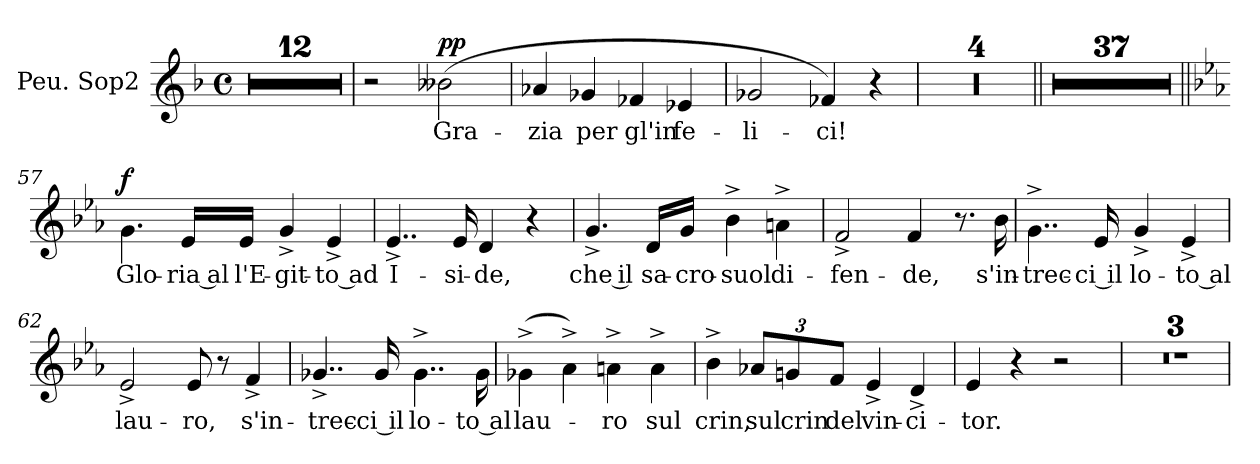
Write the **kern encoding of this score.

**kern	**text	**dynam
*part1	*part1	*part1
*staff1	*staff1	*staff1
*I"Peu. Sop2	*	*
*I'Peu. Sop2	*	*
*clefG2	*	*
*k[b-]	*	*
*M4/4	*	*
*met(c)	*	*
=1	=1	=1
1r	.	.
=2	=2	=2
1r	.	.
=3	=3	=3
1r	.	.
!!LO:LB:g=z
=4	=4	=4
1r	.	.
=5	=5	=5
1r	.	.
=6	=6	=6
1r	.	.
!!LO:LB:g=z
=7	=7	=7
1r	.	.
=8	=8	=8
1r	.	.
!!LO:LB:g=z
=9	=9	=9
1r	.	.
=10	=10	=10
1r	.	.
!!LO:PB:g=z
=11	=11	=11
1r	.	.
=12	=12	=12
1r	.	.
!!LO:LB:g=z
=13	=13	=13
2r	.	.
!	!LO:LY:b:color=#0055FF	!LO:DY:a
(>2b--X\	Gra-	pp
=14	=14	=14
!	!LO:LY:b:color=#0055FF	!
4a-X/	-zia	.
!	!LO:LY:b:color=#0055FF	!
4g-X/	per	.
!	!LO:LY:b:color=#0055FF	!
4f-X/	gl'in	.
!	!LO:LY:b:color=#0055FF	!
4e-X/	fe-	.
=15	=15	=15
!	!LO:LY:b:color=#0055FF	!
2g-X/	-li-	.
!	!LO:LY:b:color=#0055FF	!
4f-X/)	-ci!	.
4r	.	.
!!LO:PB:g=z
=16	=16	=16
1r	.	.
=17	=17	=17
1r	.	.
=18	=18	=18
1r	.	.
=19	=19	=19
1r	.	.
!!LO:LB:g=z
=20||	=20||	=20||
1r	.	.
=21	=21	=21
1r	.	.
=22	=22	=22
1r	.	.
=23	=23	=23
1r	.	.
!!LO:LB:g=z
=24	=24	=24
*k[b-]	*	*
1r	.	.
=25	=25	=25
1r	.	.
=26	=26	=26
1r	.	.
=27	=27	=27
1r	.	.
!!LO:LB:g=z
=28	=28	=28
1r	.	.
=29	=29	=29
1r	.	.
=30	=30	=30
1r	.	.
!!LO:PB:g=z
=31	=31	=31
1r	.	.
=32	=32	=32
1r	.	.
=33	=33	=33
1r	.	.
!!LO:LB:g=z
=34	=34	=34
1r	.	.
=35	=35	=35
1r	.	.
=36	=36	=36
1r	.	.
!!LO:LB:g=z
=37	=37	=37
1r	.	.
=38	=38	=38
1r	.	.
!!LO:LB:g=z
=39	=39	=39
1r	.	.
=40	=40	=40
1r	.	.
=41	=41	=41
1r	.	.
!!LO:PB:g=z
=42	=42	=42
1r	.	.
=43	=43	=43
1r	.	.
=44	=44	=44
1r	.	.
!!LO:LB:g=z
=45	=45	=45
1r	.	.
=46	=46	=46
1r	.	.
=47	=47	=47
1r	.	.
=48	=48	=48
1r	.	.
!!LO:LB:g=z
=49	=49	=49
*k[b-]	*	*
1r	.	.
=50	=50	=50
1r	.	.
=51	=51	=51
1r	.	.
=52	=52	=52
1r	.	.
=53	=53	=53
1r	.	.
!!LO:LB:g=z
=54	=54	=54
1r	.	.
=55	=55	=55
1r	.	.
=56	=56	=56
1r	.	.
!!LO:PB:g=z
=57||	=57||	=57||
*k[b-e-a-]	*	*
!	!LO:LY:b:color=#0055FF	!LO:DY:a
4.g\	Glo-	f
!	!LO:LY:b:color=#0055FF	!
16e-/LL	ria al	.
!	!LO:LY:b:color=#0055FF	!
16e-/JJ	l'E-	.
!	!LO:LY:b:color=#0055FF	!
4g^/	-git-	.
!	!LO:LY:b:color=#0055FF	!
4e-^/	to ad	.
=58	=58	=58
!	!LO:LY:b:color=#0055FF	!
4..e-^/	I-	.
!	!LO:LY:b:color=#0055FF	!
16e-/	-si-	.
!	!LO:LY:b:color=#0055FF	!
4d/	-de,	.
4r	.	.
=59	=59	=59
!	!LO:LY:b:color=#0055FF	!
4.g^/	che il	.
!	!LO:LY:b:color=#0055FF	!
16d/LL	sa-	.
!	!LO:LY:b:color=#0055FF	!
16g/JJ	-cro-	.
!	!LO:LY:b:color=#0055FF	!
4b-^\	-suol	.
!	!LO:LY:b:color=#0055FF	!
4an^\	di-	.
=60	=60	=60
!	!LO:LY:b:color=#0055FF	!
2f^/	-fen-	.
!	!LO:LY:b:color=#0055FF	!
4f/	-de,	.
8.r	.	.
!	!LO:LY:b:color=#0055FF	!
16b-\	s'in-	.
!!LO:PB:g=z
=61	=61	=61
!	!LO:LY:b:color=#0055FF	!
4..g^\	-trec-	.
!	!LO:LY:b:color=#0055FF	!
16e-/	ci il	.
!	!LO:LY:b:color=#0055FF	!
4g^/	lo-	.
!	!LO:LY:b:color=#0055FF	!
4e-^/	to al	.
=62	=62	=62
!	!LO:LY:b:color=#0055FF	!
2e-^/	lau-	.
!	!LO:LY:b:color=#0055FF	!
8e-/	-ro,	.
8r	.	.
!	!LO:LY:b:color=#0055FF	!
4f^/	s'in-	.
=63	=63	=63
!	!LO:LY:b:color=#0055FF	!
4..g-X^/	-trec-	.
!	!LO:LY:b:color=#0055FF	!
16g-/	ci il	.
!	!LO:LY:b:color=#0055FF	!
4..g-^\	lo-	.
!	!LO:LY:b:color=#0055FF	!
16g-\	to al	.
=64	=64	=64
!	!LO:LY:b:color=#0055FF	!
(>4g-X^\	lau-	.
4a-^\)	.	.
!	!LO:LY:b:color=#0055FF	!
4an^\	-ro	.
!	!LO:LY:b:color=#0055FF	!
4a^\	sul	.
!!LO:PB:g=z
=65	=65	=65
!	!LO:LY:b:color=#0055FF	!
4b-^\	crin,	.
!	!LO:LY:b:color=#0055FF	!
12a-X/L	sul	.
!	!LO:LY:b:color=#0055FF	!
12gn/	crin	.
!	!LO:LY:b:color=#0055FF	!
12f/J	del	.
!	!LO:LY:b:color=#0055FF	!
4e-^/	vin-	.
!	!LO:LY:b:color=#0055FF	!
4d^/	-ci-	.
=66	=66	=66
!	!LO:LY:b:color=#0055FF	!
4e-/	-tor.	.
4r	.	.
2r	.	.
=67	=67	=67
1r	.	.
=68	=68	=68
1r	.	.
!!LO:PB:g=z
=69	=69	=69
*k[b-e-a-]	*	*
1r	.	.
=	=	=
*-	*-	*-
